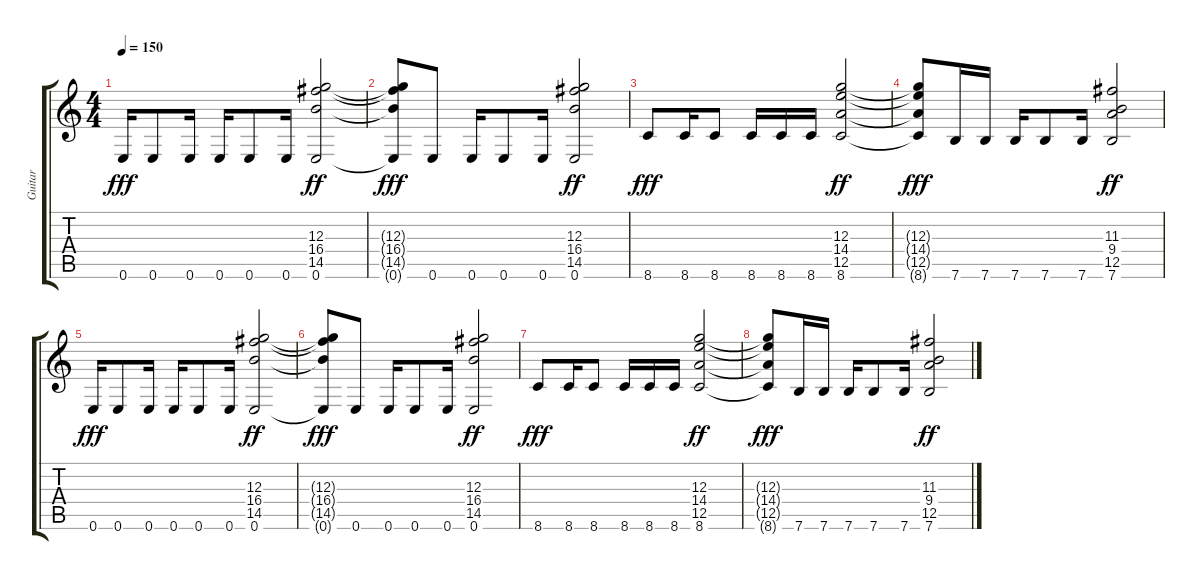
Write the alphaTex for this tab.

\track ("Guitar" "Guitar") {instrument distortionguitar}
\staff {score tabs}
\tuning (E4 B3 G3 D3 A2 E2) {hide}
\ts (4 4)
\tempo 150
\clef g2
\ks c
0.6.16{dy fff} 0.6.8 0.6.16 0.6.16 0.6.8 0.6.16 (12.3 16.4 14.5 0.6).2{dy ff} |
(12.3{t} 16.4{t} 14.5{t} 0.6{t}).8{dy fff} 0.6.8 0.6.16 0.6.8 0.6.16 (12.3 16.4 14.5 0.6).2{dy ff} |
8.6.8{dy fff} 8.6.16 8.6.8 8.6.16 8.6.16 8.6.16 (12.3 14.4 12.5 8.6).2{dy ff} |
(12.3{t} 14.4{t} 12.5{t} 8.6{t}).8{dy fff} 7.6.16 7.6.16 7.6.16 7.6.8 7.6.16 (11.3 9.4 12.5 7.6).2{dy ff} |
0.6.16{dy fff} 0.6.8 0.6.16 0.6.16 0.6.8 0.6.16 (12.3 16.4 14.5 0.6).2{dy ff} |
(12.3{t} 16.4{t} 14.5{t} 0.6{t}).8{dy fff} 0.6.8 0.6.16 0.6.8 0.6.16 (12.3 16.4 14.5 0.6).2{dy ff} |
8.6.8{dy fff} 8.6.16 8.6.8 8.6.16 8.6.16 8.6.16 (12.3 14.4 12.5 8.6).2{dy ff} |
(12.3{t} 14.4{t} 12.5{t} 8.6{t}).8{dy fff} 7.6.16 7.6.16 7.6.16 7.6.8 7.6.16 (11.3 9.4 12.5 7.6).2{dy ff}
